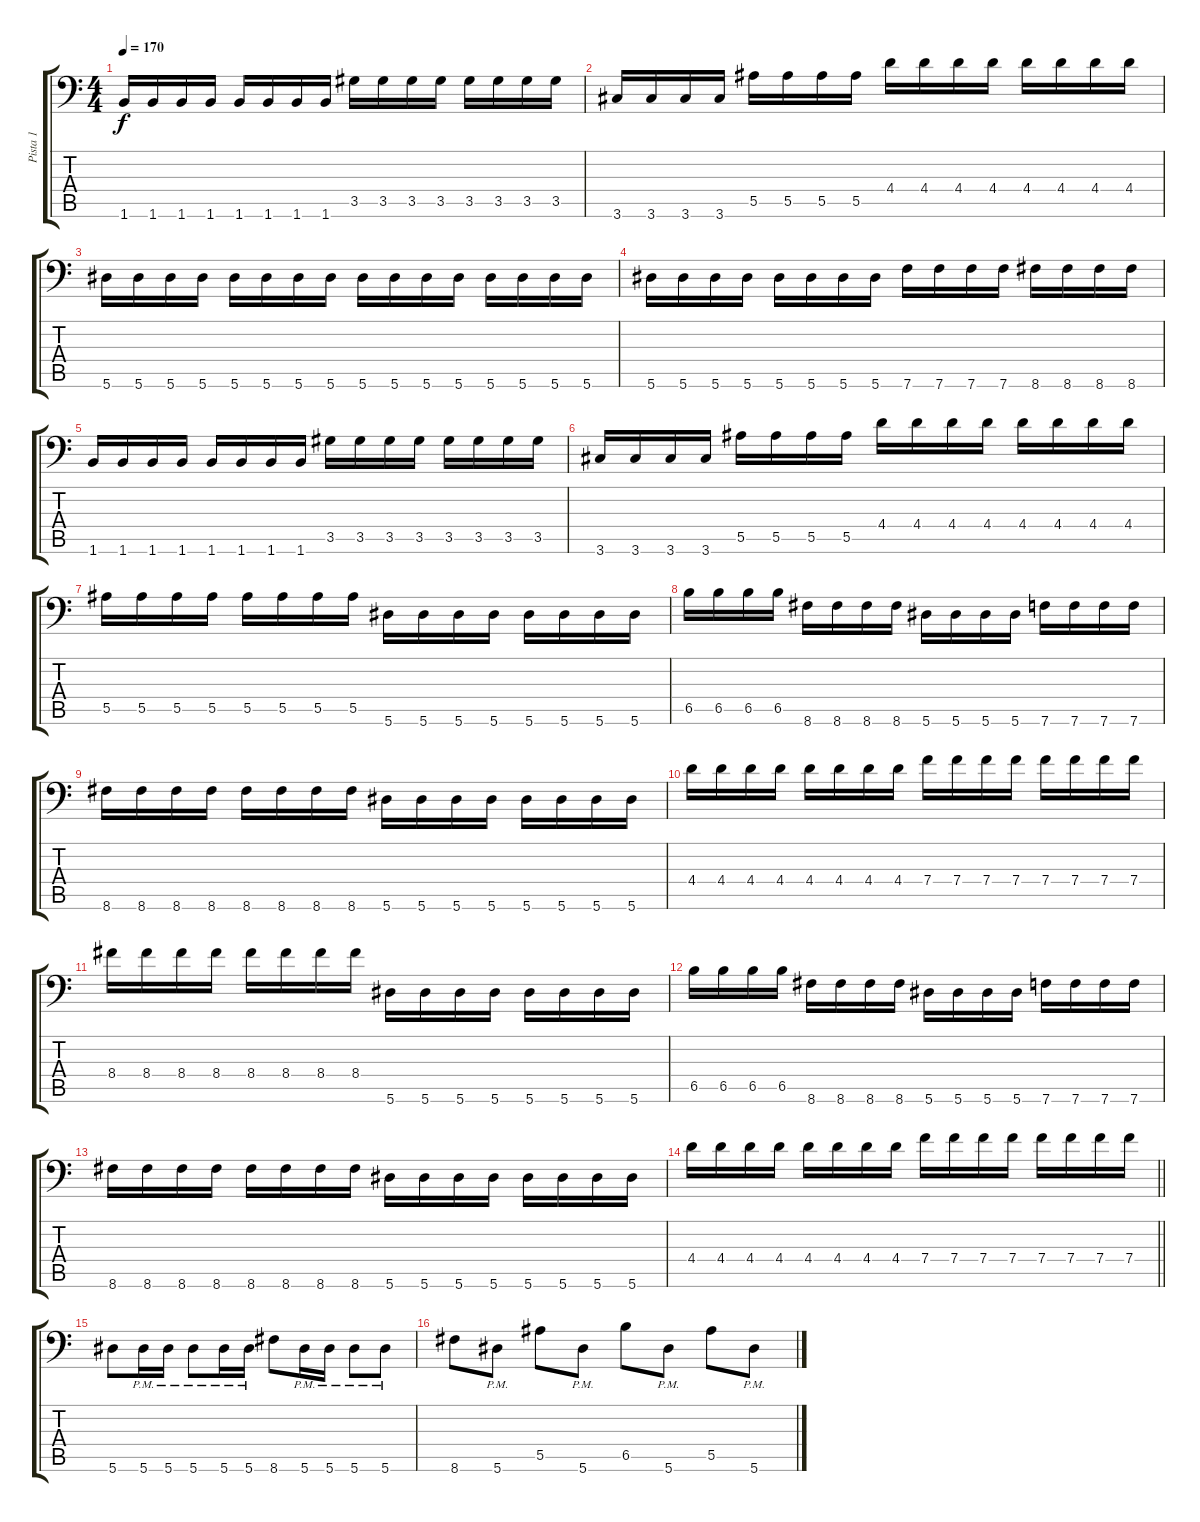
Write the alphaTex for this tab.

\track ("Pista 1" "Pista 1") {instrument distortionguitar}
\staff {score tabs}
\tuning (C4 G3 Eb3 Bb2 F2 Bb1) {hide}
\ts (4 4)
\tempo 170
\clef f4
\ks c
1.6.16{dy f} 1.6.16 1.6.16 1.6.16 1.6.16 1.6.16 1.6.16 1.6.16 3.5.16 3.5.16 3.5.16 3.5.16 3.5.16 3.5.16 3.5.16 3.5.16 |
3.6.16 3.6.16 3.6.16 3.6.16 5.5.16 5.5.16 5.5.16 5.5.16 4.4.16 4.4.16 4.4.16 4.4.16 4.4.16 4.4.16 4.4.16 4.4.16 |
5.6.16 5.6.16 5.6.16 5.6.16 5.6.16 5.6.16 5.6.16 5.6.16 5.6.16 5.6.16 5.6.16 5.6.16 5.6.16 5.6.16 5.6.16 5.6.16 |
5.6.16 5.6.16 5.6.16 5.6.16 5.6.16 5.6.16 5.6.16 5.6.16 7.6.16 7.6.16 7.6.16 7.6.16 8.6.16 8.6.16 8.6.16 8.6.16 |
1.6.16 1.6.16 1.6.16 1.6.16 1.6.16 1.6.16 1.6.16 1.6.16 3.5.16 3.5.16 3.5.16 3.5.16 3.5.16 3.5.16 3.5.16 3.5.16 |
3.6.16 3.6.16 3.6.16 3.6.16 5.5.16 5.5.16 5.5.16 5.5.16 4.4.16 4.4.16 4.4.16 4.4.16 4.4.16 4.4.16 4.4.16 4.4.16 |
5.5.16 5.5.16 5.5.16 5.5.16 5.5.16 5.5.16 5.5.16 5.5.16 5.6.16 5.6.16 5.6.16 5.6.16 5.6.16 5.6.16 5.6.16 5.6.16 |
6.5.16 6.5.16 6.5.16 6.5.16 8.6.16 8.6.16 8.6.16 8.6.16 5.6.16 5.6.16 5.6.16 5.6.16 7.6.16 7.6.16 7.6.16 7.6.16 |
8.6.16 8.6.16 8.6.16 8.6.16 8.6.16 8.6.16 8.6.16 8.6.16 5.6.16 5.6.16 5.6.16 5.6.16 5.6.16 5.6.16 5.6.16 5.6.16 |
4.4.16 4.4.16 4.4.16 4.4.16 4.4.16 4.4.16 4.4.16 4.4.16 7.4.16 7.4.16 7.4.16 7.4.16 7.4.16 7.4.16 7.4.16 7.4.16 |
8.4.16 8.4.16 8.4.16 8.4.16 8.4.16 8.4.16 8.4.16 8.4.16 5.6.16 5.6.16 5.6.16 5.6.16 5.6.16 5.6.16 5.6.16 5.6.16 |
6.5.16 6.5.16 6.5.16 6.5.16 8.6.16 8.6.16 8.6.16 8.6.16 5.6.16 5.6.16 5.6.16 5.6.16 7.6.16 7.6.16 7.6.16 7.6.16 |
8.6.16 8.6.16 8.6.16 8.6.16 8.6.16 8.6.16 8.6.16 8.6.16 5.6.16 5.6.16 5.6.16 5.6.16 5.6.16 5.6.16 5.6.16 5.6.16 |
\barLineRight lightlight
4.4.16 4.4.16 4.4.16 4.4.16 4.4.16 4.4.16 4.4.16 4.4.16 7.4.16 7.4.16 7.4.16 7.4.16 7.4.16 7.4.16 7.4.16 7.4.16 |
5.6.8{volume 16 balance 1} 5.6{pm}.16 5.6{pm}.16 5.6{pm}.8 5.6{pm}.16 5.6{pm}.16 8.6.8 5.6{pm}.16 5.6{pm}.16 5.6{pm}.8 5.6{pm}.8 |
8.6.8 5.6{pm}.8 5.5.8 5.6{pm}.8 6.5.8 5.6{pm}.8 5.5.8 5.6{pm}.8
